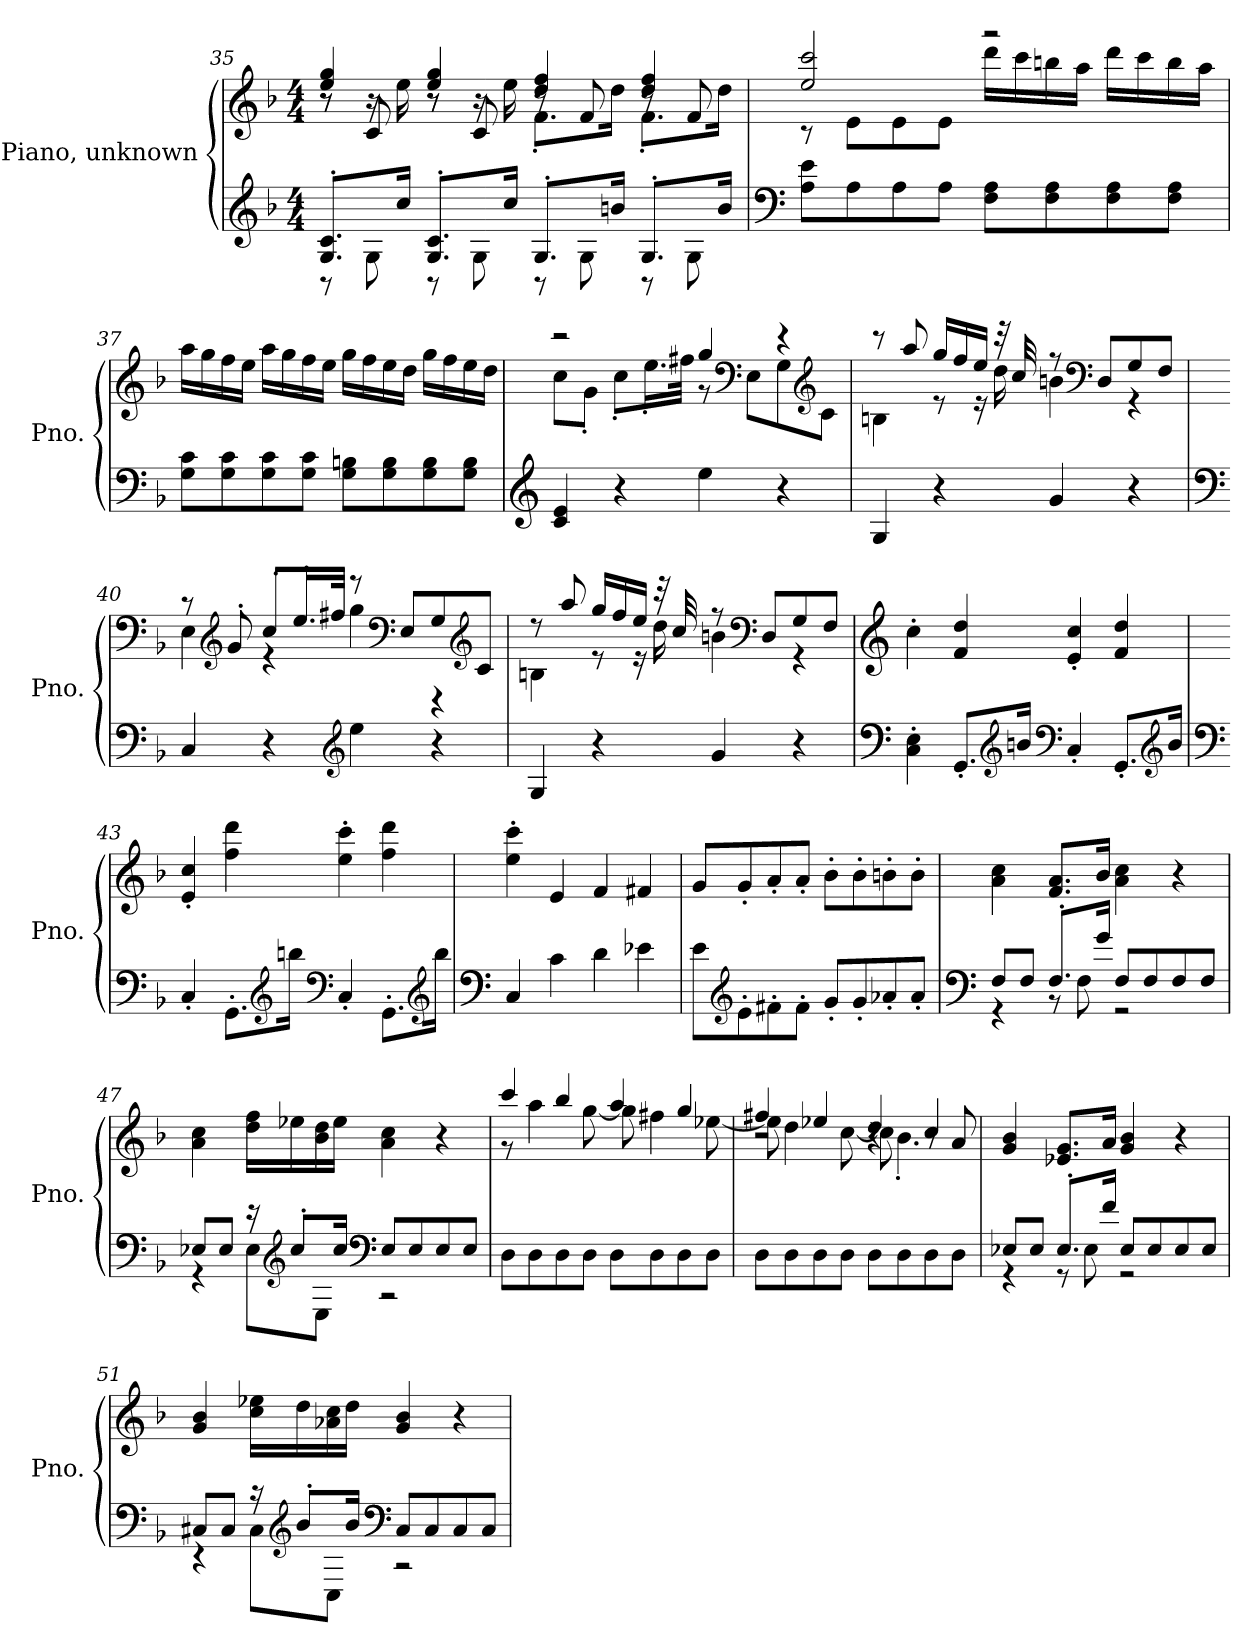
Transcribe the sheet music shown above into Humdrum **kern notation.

**kern	**kern
*part1	*part1
*staff2	*staff1
*I"Piano, unknown	*
*I'Pno.	*
!!LO:LB:g=z
*clefG2	*clefG2
*k[b-]	*k[b-]
*M4/4	*M4/4
=35	=35
*^	*^
*	*	*	*^
8.G/' 8.c/'L	8r	4ee/ 4gg/	8r	8r
.	8G\	.	16r	8c/
16cc/Jk	.	.	16ee\	.
8.G/' 8.c/'L	8r	4ee/ 4gg/	8r	8r
.	8G\	.	16r	8c/
16cc/Jk	.	.	16ee\	.
8.G'/L	8r	4dd/ 4ff/	8.f'\L	8r
.	8G\	.	.	8f/
16bn/Jk	.	.	16dd\Jk	.
8.G'/L	8r	4dd/ 4ff/	8.f'\L	8r
.	8G\	.	.	8f/
16b/Jk	.	.	16dd\Jk	.
*v	*v	*	*	*
*	*v	*v	*v
=36	=36
*clefF4	*
*	*^
8A\ 8e\L	2ee/ 2ccc/	8r
8A\	.	8e\L
8A\	.	8e\
8A\J	.	8e\J
8F\ 8A\L	2r	16ddd\LL
.	.	16ccc\
8F\ 8A\	.	16bbn\
.	.	16aa\JJ
8F\ 8A\	.	16ddd\LL
.	.	16ccc\
8F\ 8A\J	.	16bb\
.	.	16aa\JJ
*	*v	*v
!!LO:LB:g=z
=37	=37
8G\ 8c\L	16aa\LL
.	16gg\
8G\ 8c\	16ff\
.	16ee\JJ
8G\ 8c\	16aa\LL
.	16gg\
8G\ 8c\J	16ff\
.	16ee\JJ
8G\ 8Bn\L	16gg\LL
.	16ff\
8G\ 8B\	16ee\
.	16dd\JJ
8G\ 8B\	16gg\LL
.	16ff\
8G\ 8B\J	16ee\
.	16dd\JJ
=38	=38
*clefG2	*
*	*^
4c/ 4e/	2r	8cc\L
.	.	8g'\J
4r	.	8cc'\L
.	.	16.ee'\L
.	.	32ff#X\JJk
4ee\	4gg/	8r
*	*clefF4	*
.	.	8E\L
4r	4r	8G\
*	*clefG2	*
.	.	8c\J
=39	=39	=39
4G/	8r	4Bn\
.	8aa/	.
4r	16gg/LL	8r
.	16ff/	.
.	16ee/JJ	16r
.	32r	16dd\
.	32cc/	.
4g/	8r	4bn\
*	*clefF4	*
.	8D/L	.
4r	8G/	4r
.	8F/J	.
!!LO:LB:g=z	!!
=40	=40	=40
*clefF4	*	*
4C/	8r	4E\
*	*clefG2	*
.	8g'/	.
4r	8cc'/L	4r
.	16.ee'/L	.
.	32ff#X/JJk	.
*clefG2	*	*
4ee\	8r	4gg\
*	*clefF4	*
.	8E/L	.
4r	8G/	4r
*	*clefG2	*
.	8c/J	.
=41	=41	=41
4G/	8r	4Bn\
.	8aa/	.
4r	16gg/LL	8r
.	16ff/	.
.	16ee/JJ	16r
.	32r	16dd\
.	32cc/	.
4g/	8r	4bn\
*	*clefF4	*
.	8D/L	.
4r	8G/	4r
.	8F/J	.
*	*v	*v
!!LO:PB:g=z
=42	=42
*clefF4	*clefG2
4C\' 4E\'	4cc'\
8.GG'/L	4f/ 4dd/
*clefG2	*
16bn/Jk	.
*clefF4	*
4C'/	4e/' 4cc/'
8.GG'/L	4f/ 4dd/
*clefG2	*
16b/Jk	.
=43	=43
*clefF4	*
4C'/	4e/' 4cc/'
8.GG'\L	4ff\ 4ddd\
*clefG2	*
16bbn\Jk	.
*clefF4	*
4C'/	4ee\' 4ccc\'
8.GG'\L	4ff\ 4ddd\
*clefG2	*
16bb\Jk	.
=44	=44
*clefF4	*
4C/	4ee\' 4ccc\'
4c\	4e/
4d\	4f/
4e-X\	4f#X/
!!LO:LB:g=z
=45	=45
8e\L	8g/L
*clefG2	*
8e'\	8g'/
8f#X'\	8a'/
8f#'\J	8a'/J
8g'/L	8b-'\L
8g'/	8b-'\
8a-X'/	8bn'\
8a-'/J	8b'\J
=46	=46
*clefF4	*
*^	*
8F/L	4r	4a\ 4cc\
8F/J	.	.
8.F'/L	8r	8.f/ 8.a/L
.	8F\	.
16g/Jk	.	16b-/Jk
8F/L	2r	4a\ 4cc\
8F/	.	.
8F/	.	4r
8F/J	.	.
=47	=47	=47
8E-X/L	4r	4a\ 4cc\
8E-/J	.	.
16r	8E-\L	16dd\ 16ff\LL
*clefG2	*	*
8cc'/L	.	16ee-X\
.	8E-\J	16b-\ 16dd\
16cc/Jk	.	16ee-\JJ
*clefF4	*	*
8E-/L	2r	4a\ 4cc\
8E-/	.	.
8E-/	.	4r
8E-/J	.	.
*v	*v	*
!!LO:LB:g=z
=48	=48
*	*^
8D\L	4ccc/	8r
8D\	.	4aa\
8D\	4bb-/	.
8D\J	.	[8gg\
8D\L	4aa/	8gg\]
8D\	.	4ff#X\
8D\	4gg/	.
8D\J	.	[8ee-X\
=49	=49	=49
*	*	*^
8D\L	4ff#X/	8ee-\]	2r
8D\	.	4dd\	.
8D\	4ee-X/	.	.
8D\J	.	[8cc\	.
8D\L	4dd/	8cc\]	4r
8D\	.	4.b-'\	.
8D\	4cc/	.	8r
8D\J	.	.	8a/
*	*v	*v	*v
=50	=50
*^	*
8E-X/L	4r	4g/ 4b-/
8E-/J	.	.
8.E-'/L	8r	8.e-X/ 8.g/L
.	8E-\	.
16f/Jk	.	16a/Jk
8E-/L	2r	4g/ 4b-/
8E-/	.	.
8E-/	.	4r
8E-/J	.	.
!!LO:LB:g=z
=51	=51	=51
8C#X/L	4r	4g/ 4b-/
8C#/J	.	.
16r	8C#\L	16cc\ 16ee-X\LL
*clefG2	*	*
8b-'/L	.	16dd\
.	8C#\J	16a-X\ 16cc\
16b-/Jk	.	16dd\JJ
*clefF4	*	*
8C#/L	2r	4g/ 4b-/
8C#/	.	.
8C#/	.	4r
8C#/J	.	.
*v	*v	*
=	=
*-	*-
